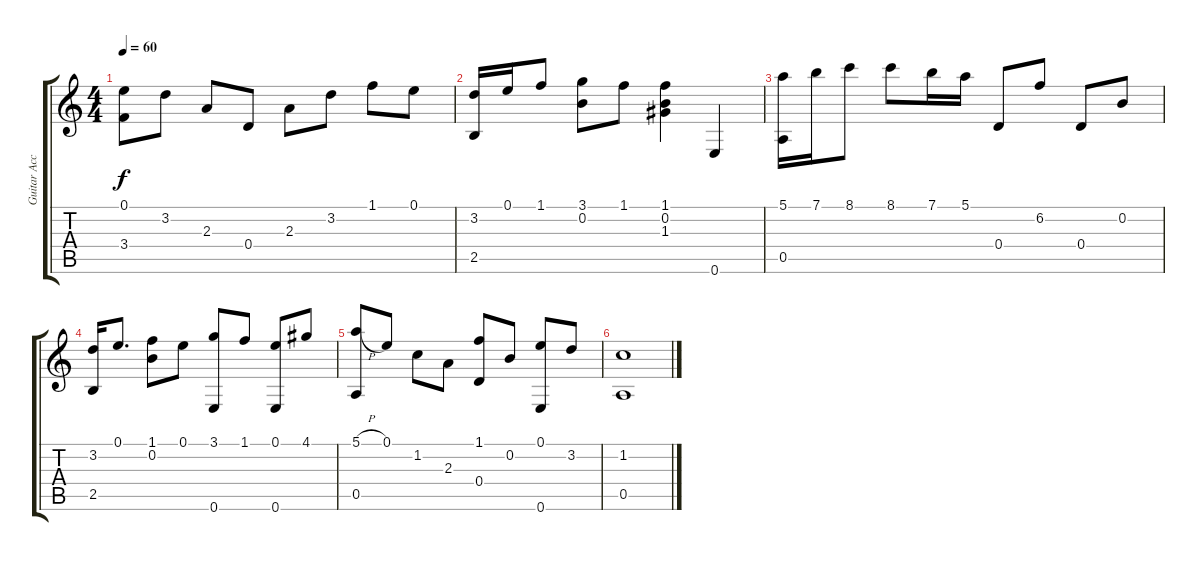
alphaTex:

\track ("Guitar Accompany" "Guitar Acc") {instrument acousticguitarsteel}
\staff {score tabs}
\tuning (E4 B3 G3 D3 A2 E2) {hide}
\ts (4 4)
\tempo 60
\clef g2
\ks c
(0.1 3.4).8{dy f} 3.2.8 2.3.8 0.4.8 2.3.8 3.2.8 1.1.8 0.1.8 |
(3.2 2.5).16 0.1.16 1.1.8 (3.1 0.2).8 1.1.8 (1.1 0.2 1.3).4 0.6.4 |
(5.1 0.5).16 7.1.16 8.1.8 8.1.8 7.1.16 5.1.16 0.4.8 6.2.8 0.4.8 0.2.8 |
(3.2 2.5).16 0.1.8{d} (1.1 0.2).8 0.1.8 (3.1 0.6).8 1.1.8 (0.1 0.6).8 4.1.8 |
(5.1{h} 0.5).8 0.1.8 1.2.8 2.3.8 (1.1 0.4).8 0.2.8 (0.1 0.6).8 3.2.8 |
(1.2 0.5).1
